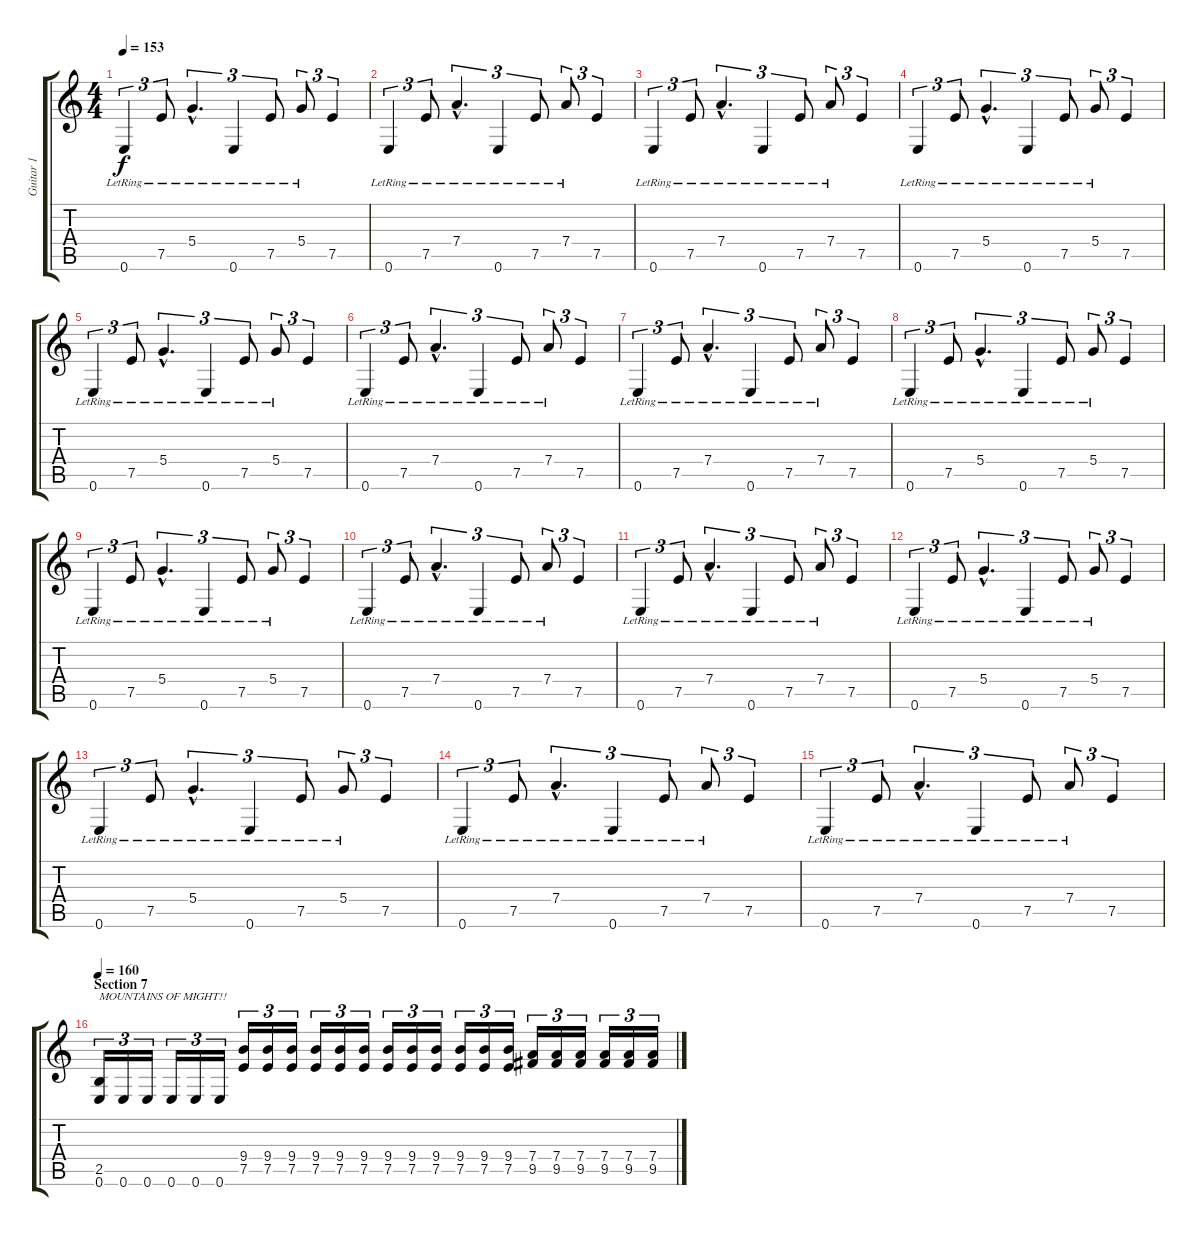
\track ("Guitar 1" "Guitar 1") {instrument distortionguitar}
\staff {score tabs}
\tuning (E4 B3 G3 D3 A2 E2) {hide}
\ts (4 4)
\tempo 153
\clef g2
\ks c
0.6{lr}.4{tu (3 2) dy f} 7.5{lr}.8{tu (3 2)} 5.4{hac lr}.4{d tu (3 2)} 0.6{lr}.4{tu (3 2)} 7.5{lr}.8{tu (3 2)} 5.4{lr}.8{tu (3 2)} 7.5.4{tu (3 2)} |
0.6{lr}.4{tu (3 2)} 7.5{lr}.8{tu (3 2)} 7.4{hac lr}.4{d tu (3 2)} 0.6{lr}.4{tu (3 2)} 7.5{lr}.8{tu (3 2)} 7.4{lr}.8{tu (3 2)} 7.5.4{tu (3 2)} |
0.6{lr}.4{tu (3 2)} 7.5{lr}.8{tu (3 2)} 7.4{hac lr}.4{d tu (3 2)} 0.6{lr}.4{tu (3 2)} 7.5{lr}.8{tu (3 2)} 7.4{lr}.8{tu (3 2)} 7.5.4{tu (3 2)} |
0.6{lr}.4{tu (3 2)} 7.5{lr}.8{tu (3 2)} 5.4{hac lr}.4{d tu (3 2)} 0.6{lr}.4{tu (3 2)} 7.5{lr}.8{tu (3 2)} 5.4{lr}.8{tu (3 2)} 7.5.4{tu (3 2)} |
0.6{lr}.4{tu (3 2)} 7.5{lr}.8{tu (3 2)} 5.4{hac lr}.4{d tu (3 2)} 0.6{lr}.4{tu (3 2)} 7.5{lr}.8{tu (3 2)} 5.4{lr}.8{tu (3 2)} 7.5.4{tu (3 2)} |
0.6{lr}.4{tu (3 2)} 7.5{lr}.8{tu (3 2)} 7.4{hac lr}.4{d tu (3 2)} 0.6{lr}.4{tu (3 2)} 7.5{lr}.8{tu (3 2)} 7.4{lr}.8{tu (3 2)} 7.5.4{tu (3 2)} |
0.6{lr}.4{tu (3 2)} 7.5{lr}.8{tu (3 2)} 7.4{hac lr}.4{d tu (3 2)} 0.6{lr}.4{tu (3 2)} 7.5{lr}.8{tu (3 2)} 7.4{lr}.8{tu (3 2)} 7.5.4{tu (3 2)} |
0.6{lr}.4{tu (3 2)} 7.5{lr}.8{tu (3 2)} 5.4{hac lr}.4{d tu (3 2)} 0.6{lr}.4{tu (3 2)} 7.5{lr}.8{tu (3 2)} 5.4{lr}.8{tu (3 2)} 7.5.4{tu (3 2)} |
0.6{lr}.4{tu (3 2)} 7.5{lr}.8{tu (3 2)} 5.4{hac lr}.4{d tu (3 2)} 0.6{lr}.4{tu (3 2)} 7.5{lr}.8{tu (3 2)} 5.4{lr}.8{tu (3 2)} 7.5.4{tu (3 2)} |
0.6{lr}.4{tu (3 2)} 7.5{lr}.8{tu (3 2)} 7.4{hac lr}.4{d tu (3 2)} 0.6{lr}.4{tu (3 2)} 7.5{lr}.8{tu (3 2)} 7.4{lr}.8{tu (3 2)} 7.5.4{tu (3 2)} |
0.6{lr}.4{tu (3 2)} 7.5{lr}.8{tu (3 2)} 7.4{hac lr}.4{d tu (3 2)} 0.6{lr}.4{tu (3 2)} 7.5{lr}.8{tu (3 2)} 7.4{lr}.8{tu (3 2)} 7.5.4{tu (3 2)} |
0.6{lr}.4{tu (3 2)} 7.5{lr}.8{tu (3 2)} 5.4{hac lr}.4{d tu (3 2)} 0.6{lr}.4{tu (3 2)} 7.5{lr}.8{tu (3 2)} 5.4{lr}.8{tu (3 2)} 7.5.4{tu (3 2)} |
0.6{lr}.4{tu (3 2)} 7.5{lr}.8{tu (3 2)} 5.4{hac lr}.4{d tu (3 2)} 0.6{lr}.4{tu (3 2)} 7.5{lr}.8{tu (3 2)} 5.4{lr}.8{tu (3 2)} 7.5.4{tu (3 2)} |
0.6{lr}.4{tu (3 2)} 7.5{lr}.8{tu (3 2)} 7.4{hac lr}.4{d tu (3 2)} 0.6{lr}.4{tu (3 2)} 7.5{lr}.8{tu (3 2)} 7.4{lr}.8{tu (3 2)} 7.5.4{tu (3 2)} |
0.6{lr}.4{tu (3 2)} 7.5{lr}.8{tu (3 2)} 7.4{hac lr}.4{d tu (3 2)} 0.6{lr}.4{tu (3 2)} 7.5{lr}.8{tu (3 2)} 7.4{lr}.8{tu (3 2)} 7.5.4{tu (3 2)} |
\section ("" "Section 7")
\tempo 160
(2.5 0.6).16{tu (3 2) txt "MOUNTAINS OF MIGHT!!" volume 13 balance 0 instrument distortionguitar} 0.6.16{tu (3 2)} 0.6.16{tu (3 2)} 0.6.16{tu (3 2)} 0.6.16{tu (3 2)} 0.6.16{tu (3 2)} (9.4 7.5).16{tu (3 2)} (9.4 7.5).16{tu (3 2)} (9.4 7.5).16{tu (3 2)} (9.4 7.5).16{tu (3 2)} (9.4 7.5).16{tu (3 2)} (9.4 7.5).16{tu (3 2)} (9.4 7.5).16{tu (3 2)} (9.4 7.5).16{tu (3 2)} (9.4 7.5).16{tu (3 2)} (9.4 7.5).16{tu (3 2)} (9.4 7.5).16{tu (3 2)} (9.4 7.5).16{tu (3 2)} (7.4 9.5).16{tu (3 2)} (7.4 9.5).16{tu (3 2)} (7.4 9.5).16{tu (3 2)} (7.4 9.5).16{tu (3 2)} (7.4 9.5).16{tu (3 2)} (7.4 9.5).16{tu (3 2)}
